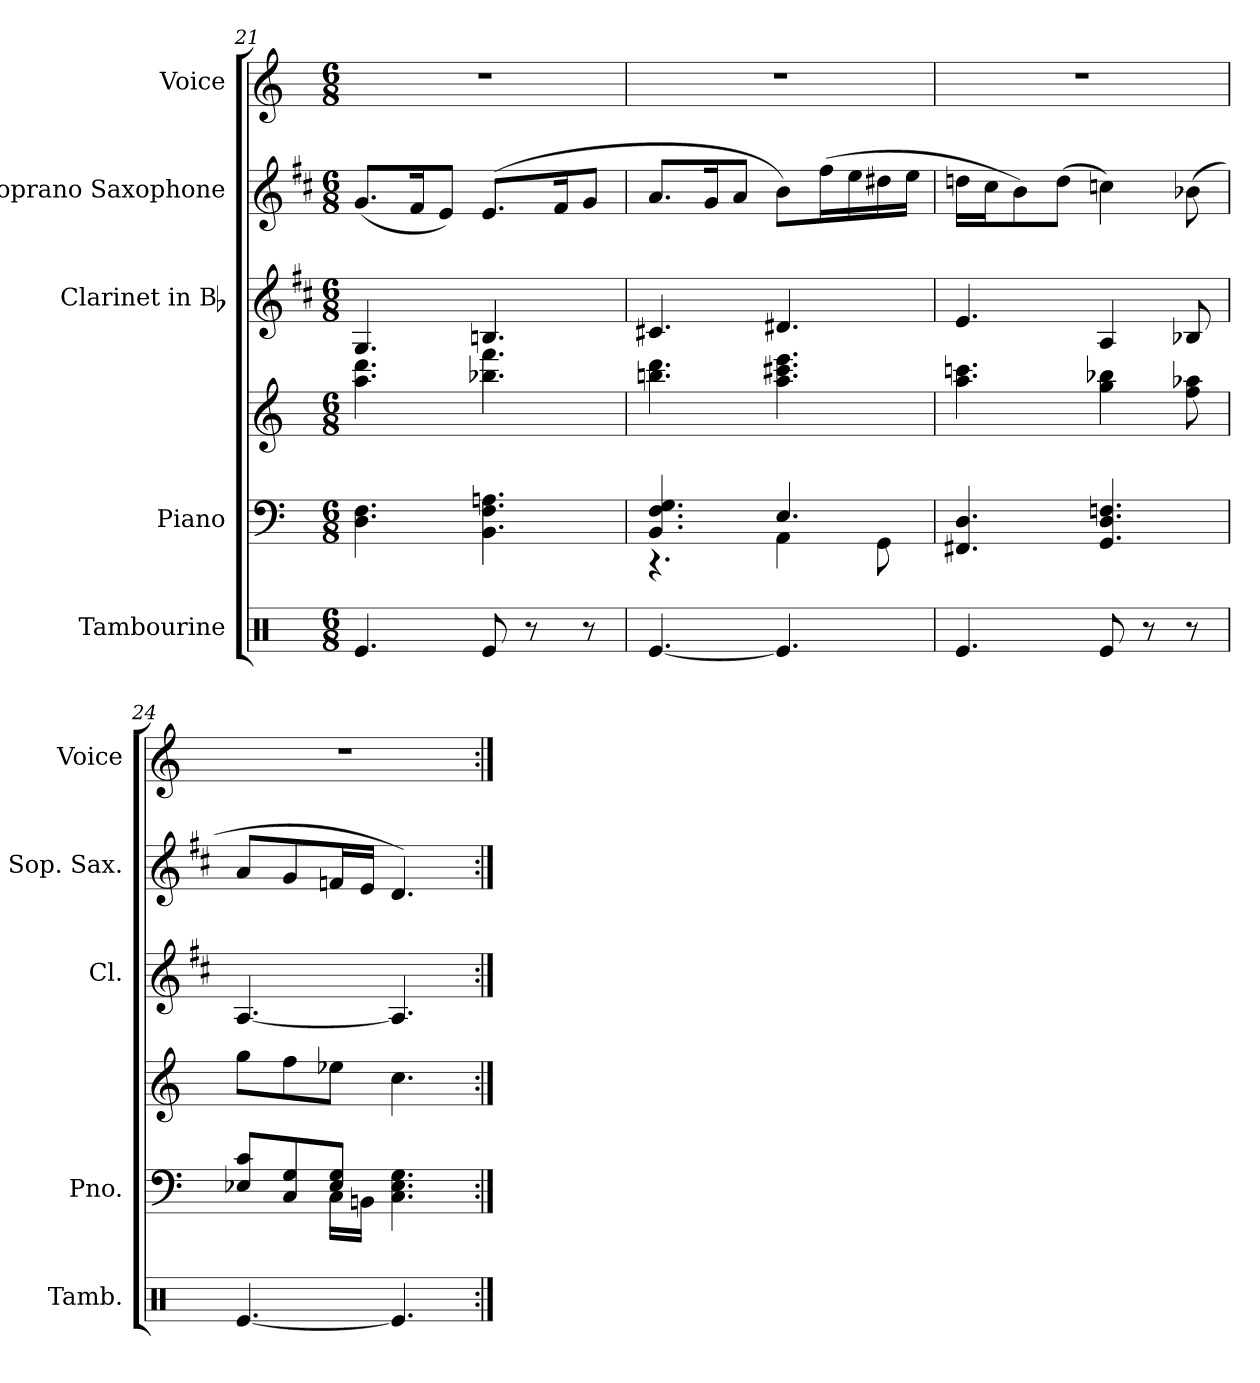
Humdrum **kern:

**kern	**kern	**kern	**kern	**kern	**kern
*part5	*part4	*part4	*part3	*part2	*part1
*staff6	*staff5	*staff4	*staff3	*staff2	*staff1
*I"Tambourine	*I"Piano	*	*I"Clarinet in Bb	*I"Soprano Saxophone	*I"Voice
*I'Tamb.	*I'Pno.	*	*I'Cl.	*I'Sop. Sax.	*I'Voice
*clefX	*clefF4	*clefG2	*clefG2	*clefG2	*clefG2
*	*	*	*ITrd1c2	*ITrd1c2	*
*k[]	*k[]	*k[]	*k[]	*k[]	*k[]
*C:	*C:	*C:	*C:	*C:	*C:
*M6/8	*M6/8	*M6/8	*M6/8	*M6/8	*M6/8
=21	=21	=21	=21	=21	=21
!	!	!	!	!	!LO:N:vis=1
4.Rei/	4.Di\ 4.Fi	4.aai\ 4.dddi	4.Fi/	(8.fi/L	2.r
.	.	.	.	16ei/k	.
.	.	.	.	8di/J)	.
8Rei/	4.BBi\ 4.Fi 4.Ani	4.bb-Xi\ 4.fffi	4.Ani/	(8.di/L	.
8r	.	.	.	.	.
.	.	.	.	16ei/k	.
8r	.	.	.	8fi/J	.
=22	=22	=22	=22	=22	=22
*	*^	*	*	*	*
!	!	!	!	!	!	!LO:N:vis=1
[4.Rei/	4.BBi/ 4.Fi 4.Gi	4.r	4.bbni\ 4.dddi	4.Bni/	8.gi/L	2.r
.	.	.	.	.	16fi/k	.
.	.	.	.	.	8gi/J	.
4.Rei/]	4.Ei/	4AAi\	4.aai\ 4.ccc#Xi 4.eeei	4.c#Xi/	8ai\L)	.
.	.	.	.	.	(16eei\L	.
.	.	.	.	.	16ddi\	.
.	.	8GGi\	.	.	16cc#Xi\	.
.	.	.	.	.	16ddi\JJ	.
*	*v	*v	*	*	*	*
=23	=23	=23	=23	=23	=23
!	!	!	!	!	!LO:N:vis=1
4.Rei/	4.FF#Xi/ 4.Di	4.aai\ 4.cccni	4.di/	16ccni\LL	2.r
.	.	.	.	16bi\J	.
.	.	.	.	8ai\)	.
.	.	.	.	(8cci\J	.
8Rei/	4.GGi/ 4.Di 4.Fni	4ggi\ 4bb-Xi	4Gi/	4b-Xi\)	.
8r	.	.	.	.	.
8r	.	8ffi\ 8aa-Xi	8A-Xi/	(8a-Xi\	.
=24	=24	=24	=24	=24	=24
*	*^	*	*	*	*
!	!	!	!	!	!	!LO:N:vis=1
[4.Rei/	8E-Xi/ 8ciL	4ryy	8ggi\L	[4.Gi/	8gi/L	2.r
.	8Ci/ 8Gi	.	8ffi\	.	8fi/	.
.	8E-i/ 8GiJ	16Ci\LL	8ee-Xi\J	.	16e-Xi/L	.
.	.	16BBni\JJ	.	.	16di/JJ	.
4.Rei/]	4.Ci\ 4.E-i 4.Gi	4.ryy	4.cci\	4.Gi/]	4.ci/)	.
*	*v	*v	*	*	*	*
=:|!	=:|!	=:|!	=:|!	=:|!	=:|!
*-	*-	*-	*-	*-	*-
